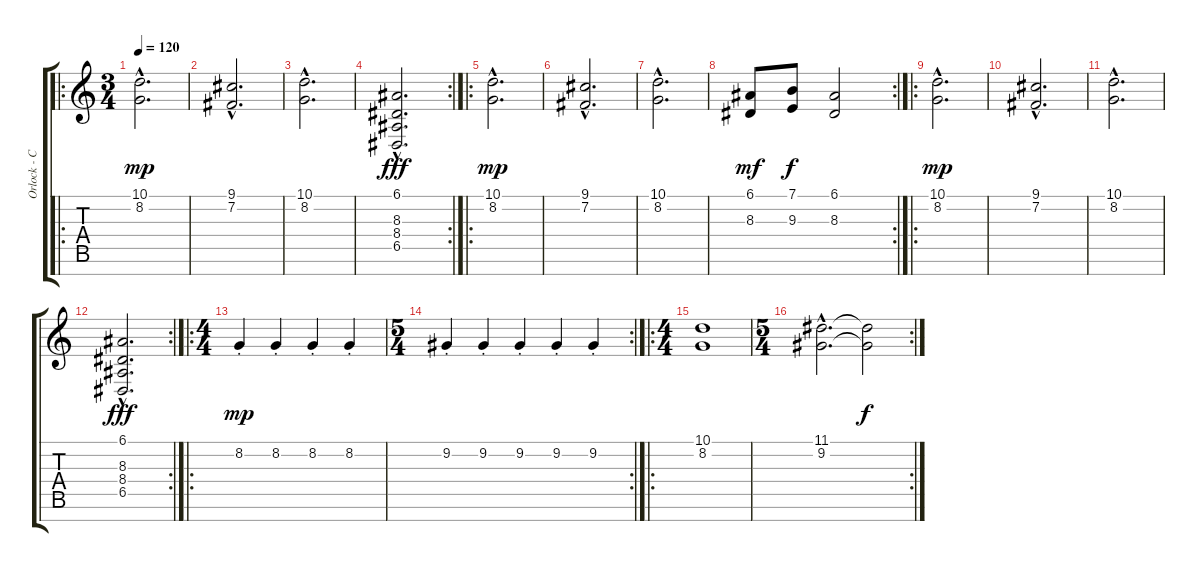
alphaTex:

\track ("Orlock - Choir And Atmosphere" "Orlock - C") {instrument choiraahs}
\staff {score tabs}
\tuning (E4 B3 G3 D3 A2 E2 B1) {hide}
\ro
\ts (3 4)
\tempo 120
\clef g2
\ks c
(10.1{hac} 8.2{hac}).2{d dy mp} |
(9.1{hac} 7.2{hac}).2{d} |
(10.1{hac} 8.2{hac}).2{d} |
\rc 2
(6.1{hac} 8.3{hac} 8.4{hac} 6.5{hac}).2{d dy fff} |
\ro
(10.1{hac} 8.2{hac}).2{d dy mp} |
(9.1{hac} 7.2{hac}).2{d} |
(10.1{hac} 8.2{hac}).2{d} |
\rc 2
(6.1 8.3).8{dy mf} (7.1 9.3).8{dy f} (6.1 8.3).2 |
\ro
(10.1{hac} 8.2{hac}).2{d dy mp} |
(9.1{hac} 7.2{hac}).2{d} |
(10.1{hac} 8.2{hac}).2{d} |
\rc 2
(6.1{hac} 8.3{hac} 8.4{hac} 6.5{hac}).2{d dy fff} |
\ro
\ts (4 4)
8.2{st}.4{dy mp} 8.2{st}.4 8.2{st}.4 8.2{st}.4 |
\rc 2
\ts (5 4)
9.2{st}.4 9.2{st}.4 9.2{st}.4 9.2{st}.4 9.2{st}.4 |
\ro
\ts (4 4)
(10.1 8.2).1 |
\rc 2
\ts (5 4)
(11.1{hac} 9.2{hac}).2{d} (11.1{t} 9.2{t}).2{dy f}
